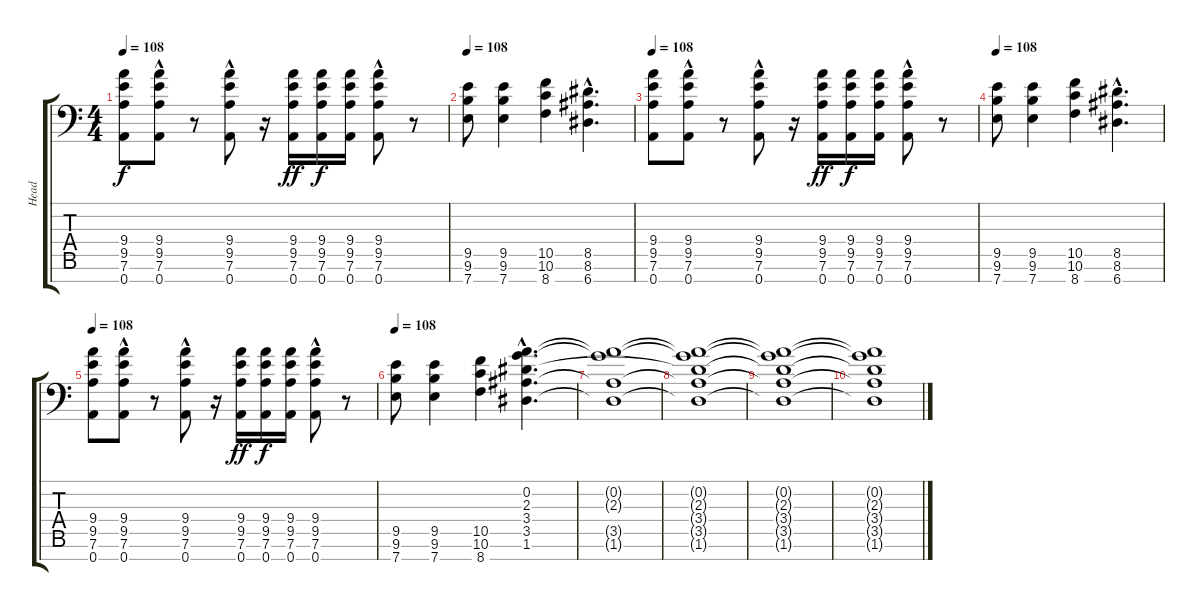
\track ("Head" "Head") {instrument distortionguitar}
\staff {score tabs}
\tuning (D4 A3 F3 C3 G2 D2 A1) {hide}
\ts (4 4)
\tempo 108
\clef f4
\ks c
(9.4 9.5 7.6 0.7).8{dy f} (9.4{hac} 9.5{hac} 7.6{hac} 0.7{hac}).8 r.8 (9.4{hac} 9.5{hac} 7.6{hac} 0.7{hac}).8 r.16 (9.4 9.5 7.6 0.7).16{dy ff} (9.4 9.5 7.6 0.7).16{dy f} (9.4 9.5 7.6 0.7).16 (9.4{hac} 9.5{hac} 7.6{hac} 0.7{hac}).8 r.8 |
\tempo 108
(9.5 9.6 7.7).8 (9.5 9.6 7.7).4 (10.5 10.6 8.7).4 (8.5{hac} 8.6{hac} 6.7{hac}).4{d} |
\tempo 108
(9.4 9.5 7.6 0.7).8 (9.4{hac} 9.5{hac} 7.6{hac} 0.7{hac}).8 r.8 (9.4{hac} 9.5{hac} 7.6{hac} 0.7{hac}).8 r.16 (9.4 9.5 7.6 0.7).16{dy ff} (9.4 9.5 7.6 0.7).16{dy f} (9.4 9.5 7.6 0.7).16 (9.4{hac} 9.5{hac} 7.6{hac} 0.7{hac}).8 r.8 |
\tempo 108
(9.5 9.6 7.7).8 (9.5 9.6 7.7).4 (10.5 10.6 8.7).4 (8.5{hac} 8.6{hac} 6.7{hac}).4{d} |
\tempo 108
(9.4 9.5 7.6 0.7).8 (9.4{hac} 9.5{hac} 7.6{hac} 0.7{hac}).8 r.8 (9.4{hac} 9.5{hac} 7.6{hac} 0.7{hac}).8 r.16 (9.4 9.5 7.6 0.7).16{dy ff} (9.4 9.5 7.6 0.7).16{dy f} (9.4 9.5 7.6 0.7).16 (9.4{hac} 9.5{hac} 7.6{hac} 0.7{hac}).8 r.8 |
\tempo 108
(9.5 9.6 7.7).8 (9.5 9.6 7.7).4 (10.5 10.6 8.7).4 (0.2{hac} 2.3{hac} 3.4{hac} 3.5{hac} 1.6{hac}).4{d} |
(0.2{t} 2.3{t} 3.5{t} 1.6{t}).1 |
(0.2{t} 2.3{t} 3.4{t} 3.5{t} 1.6{t}).1 |
(0.2{t} 2.3{t} 3.4{t} 3.5{t} 1.6{t}).1 |
(0.2{t} 2.3{t} 3.4{t} 3.5{t} 1.6{t}).1
